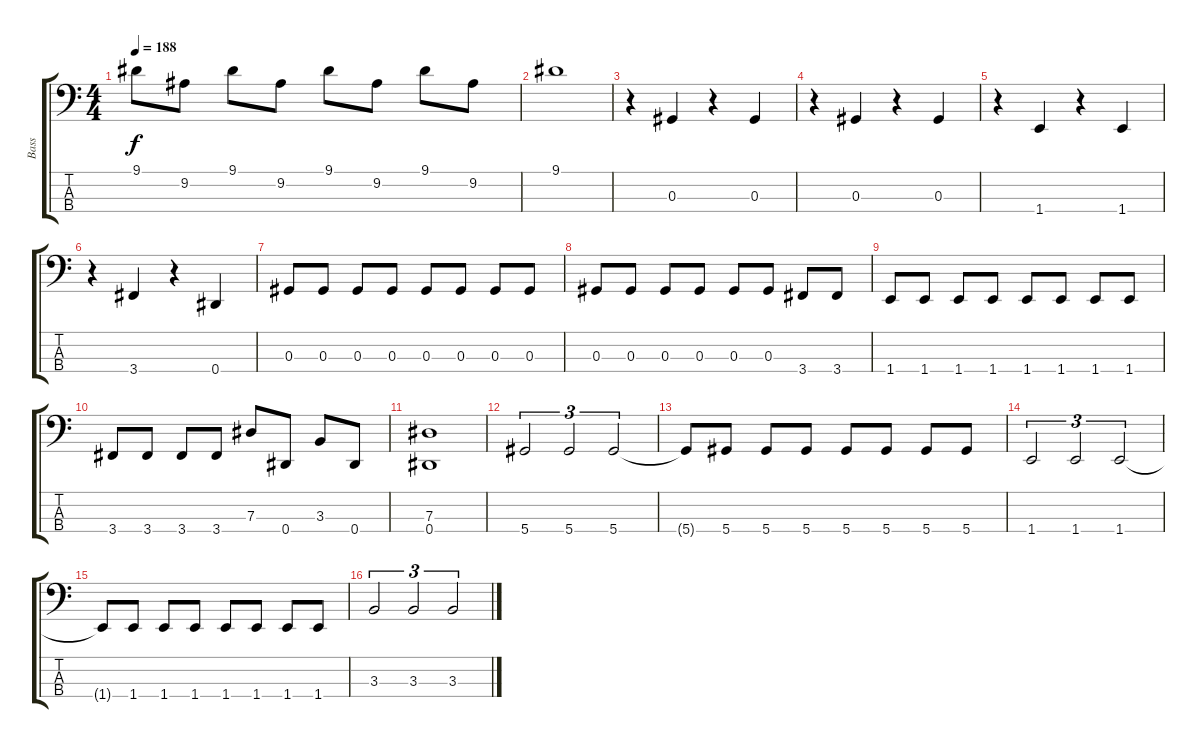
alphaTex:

\track ("Bass" "Bass") {instrument electricbassfinger}
\staff {score tabs}
\tuning (Gb2 Db2 Ab1 Eb1) {hide}
\ts (4 4)
\tempo 188
\clef f4
\ks c
9.1.8{dy f} 9.2.8 9.1.8 9.2.8 9.1.8 9.2.8 9.1.8 9.2.8 |
9.1.1 |
r.4 0.3.4 r.4 0.3.4 |
r.4 0.3.4 r.4 0.3.4 |
r.4 1.4.4 r.4 1.4.4 |
r.4 3.4.4 r.4 0.4.4 |
0.3.8 0.3.8 0.3.8 0.3.8 0.3.8 0.3.8 0.3.8 0.3.8 |
0.3.8 0.3.8 0.3.8 0.3.8 0.3.8 0.3.8 3.4.8 3.4.8 |
1.4.8 1.4.8 1.4.8 1.4.8 1.4.8 1.4.8 1.4.8 1.4.8 |
3.4.8 3.4.8 3.4.8 3.4.8 7.3.8 0.4.8 3.3.8 0.4.8 |
(7.3 0.4).1 |
5.4.2{tu (3 2)} 5.4.2{tu (3 2)} 5.4.2{tu (3 2)} |
5.4{t}.8 5.4.8 5.4.8 5.4.8 5.4.8 5.4.8 5.4.8 5.4.8 |
1.4.2{tu (3 2)} 1.4.2{tu (3 2)} 1.4.2{tu (3 2)} |
1.4{t}.8 1.4.8 1.4.8 1.4.8 1.4.8 1.4.8 1.4.8 1.4.8 |
3.3.2{tu (3 2)} 3.3.2{tu (3 2)} 3.3.2{tu (3 2)}
